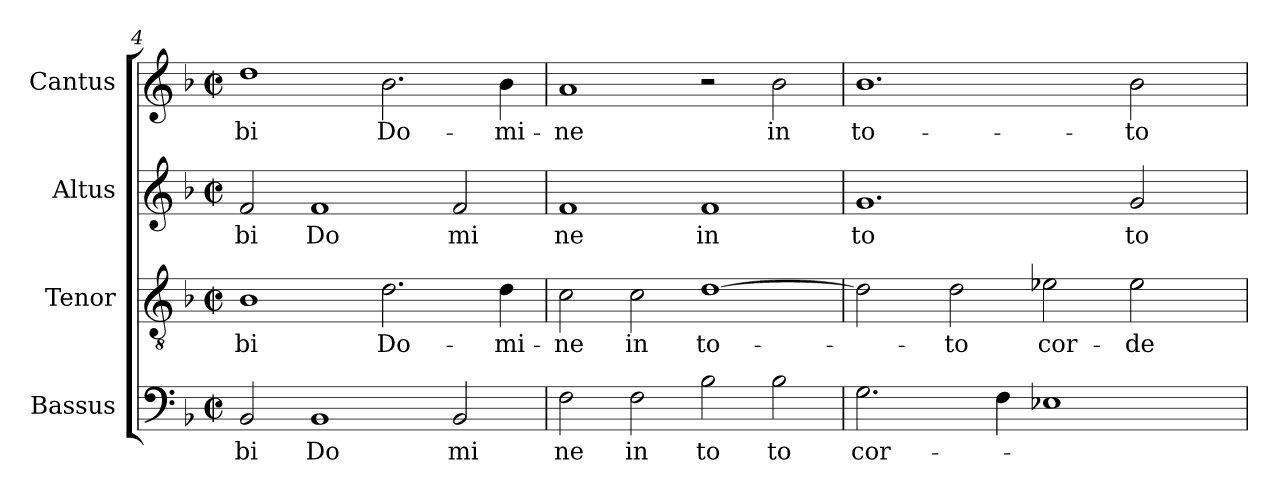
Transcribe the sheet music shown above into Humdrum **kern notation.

**kern	**text	**kern	**text	**kern	**text	**kern	**text
*part4	*part4	*part3	*part3	*part2	*part2	*part1	*part1
*staff4	*staff4	*staff3	*staff3	*staff2	*staff2	*staff1	*staff1
*I"Bassus	*	*I"Tenor	*	*I"Altus	*	*I"Cantus	*
*clefF4	*	*clefGv2	*	*clefG2	*	*clefG2	*
*k[b-]	*	*k[b-]	*	*k[b-]	*	*k[b-]	*
*F:	*	*F:	*	*F:	*	*F:	*
*M2/2	*	*M2/2	*	*M2/2	*	*M2/2	*
*met(c|)	*	*met(c|)	*	*met(c|)	*	*met(c|)	*
=4	=4	=4	=4	=4	=4	=4	=4
!	!LO:LY:b:cj	!	!LO:LY:b:cj	!	!LO:LY:b:cj	!	!LO:LY:b:cj
2BB-/	bi	1B-	-bi	2f/	bi	1dd	-bi
!	!LO:LY:b:cj	!	!	!	!LO:LY:b:cj	!	!
1BB-	Do	.	.	1f	Do	.	.
!	!	!	!LO:LY:b:cj	!	!	!	!LO:LY:b:cj
.	.	2.d\	Do-	.	.	2.b-\	Do-
!	!LO:LY:b:cj	!	!	!	!LO:LY:b:cj	!	!
2BB-/	mi	.	.	2f/	mi	.	.
!	!	!	!LO:LY:b:cj	!	!	!	!LO:LY:b:cj
.	.	4d\	-mi-	.	.	4b-\	-mi-
=5	=5	=5	=5	=5	=5	=5	=5
!	!LO:LY:b:cj	!	!LO:LY:b:cj	!	!LO:LY:b:cj	!	!LO:LY:b:cj
2F\	ne	2c\	-ne	1f	ne	1a	-ne
!	!LO:LY:b:cj	!	!LO:LY:b:cj	!	!	!	!
2F\	in	2c\	in	.	.	.	.
!	!LO:LY:b:cj	!	!LO:LY:b:cj	!	!LO:LY:b:cj	!	!
2B-\	to	[<1d	to-	1f	in	2r	.
!	!LO:LY:b:cj	!	!	!	!	!	!LO:LY:b:cj
2B-\	to	.	.	.	.	2b-\	in
!!LO:LB:g=z
=6	=6	=6	=6	=6	=6	=6	=6
!	!LO:LY:b	!	!	!	!LO:LY:b:cj	!	!LO:LY:b:cj
*	*	*^	*	*	*	*	*
2.G\	cor-	2d\]	16ryy	.	1.g	to	1.b-	to-
.	.	.	64ryy	.	.	.	.	.
.	.	.	1ryy	.	.	.	.	.
!	!	!	!	!LO:LY:b:cj	!	!	!	!
.	.	2d\	.	-to	.	.	.	.
4F\	.	.	.	.	.	.	.	.
!	!	!	!	!LO:LY:b:cj	!	!	!	!
1E-X	.	2e-X\	.	cor-	.	.	.	.
.	.	.	2ryy	.	.	.	.	.
!	!	!	!	!LO:LY:b:cj	!	!LO:LY:b:cj	!	!LO:LY:b:cj
.	.	2e-\	.	-de	2g/	to	2b-\	-to
.	.	.	4ryy	.	.	.	.	.
.	.	.	8ryy	.	.	.	.	.
.	.	.	32.ryy	.	.	.	.	.
*	*	*v	*v	*	*	*	*	*
=	=	=	=	=	=	=	=
*-	*-	*-	*-	*-	*-	*-	*-
